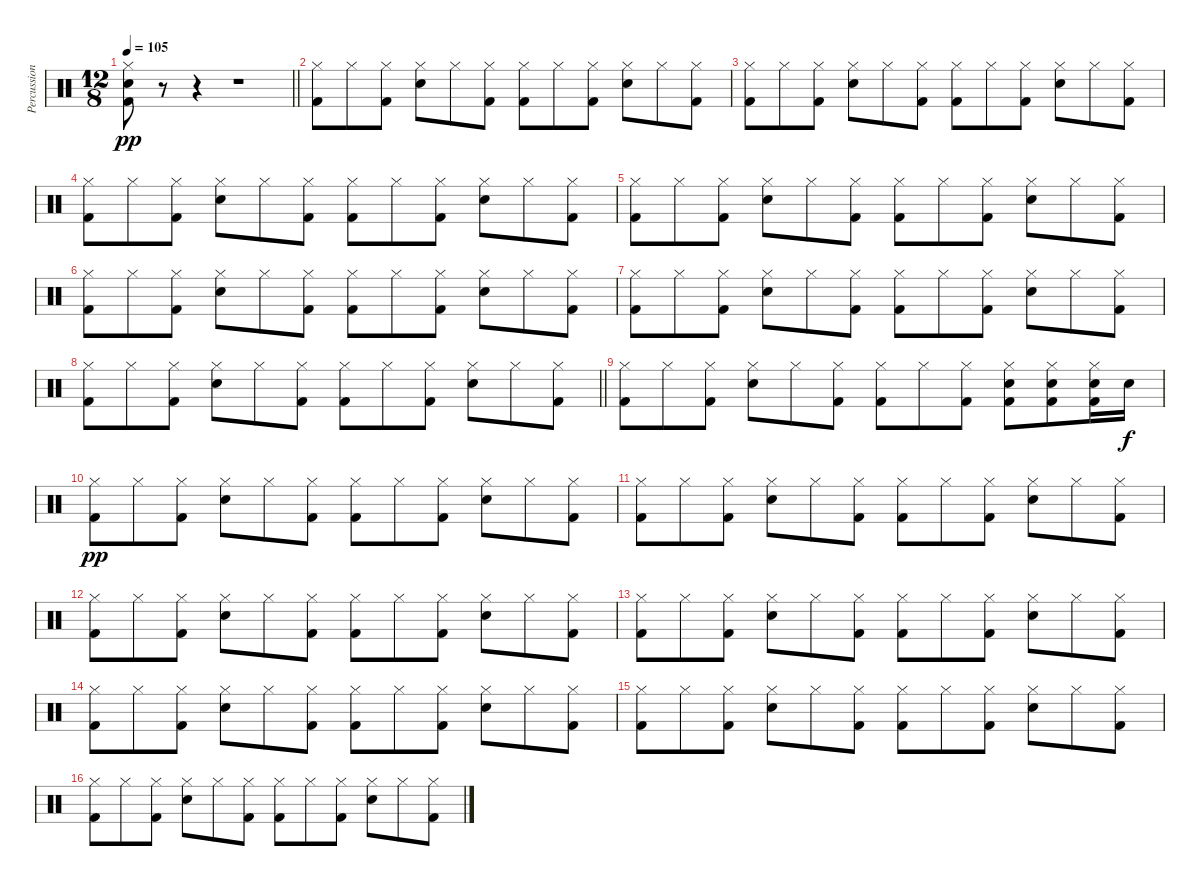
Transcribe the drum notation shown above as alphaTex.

\track ("Percussion" "Percussion") {instrument percussion}
\staff {score}
\articulation defaults
\ts (12 8)
\tempo 105
\clef neutral
\barLineRight lightlight
\ks c
("Hi-Hat (closed)" "Snare (hit) 2" "Kick (hit) 2").8{dy pp} r.8 r.4 r.1 |
("Hi-Hat (closed)" "Kick (hit) 2").8 "Hi-Hat (closed)".8 ("Hi-Hat (closed)" "Kick (hit) 2").8 ("Hi-Hat (closed)" "Snare (hit) 2").8 "Hi-Hat (closed)".8 ("Hi-Hat (closed)" "Kick (hit) 2").8 ("Hi-Hat (closed)" "Kick (hit) 2").8 "Hi-Hat (closed)".8 ("Hi-Hat (closed)" "Kick (hit) 2").8 ("Hi-Hat (closed)" "Snare (hit) 2").8 "Hi-Hat (closed)".8 ("Hi-Hat (closed)" "Kick (hit) 2").8 |
("Hi-Hat (closed)" "Kick (hit) 2").8 "Hi-Hat (closed)".8 ("Hi-Hat (closed)" "Kick (hit) 2").8 ("Hi-Hat (closed)" "Snare (hit) 2").8 "Hi-Hat (closed)".8 ("Hi-Hat (closed)" "Kick (hit) 2").8 ("Hi-Hat (closed)" "Kick (hit) 2").8 "Hi-Hat (closed)".8 ("Hi-Hat (closed)" "Kick (hit) 2").8 ("Hi-Hat (closed)" "Snare (hit) 2").8 "Hi-Hat (closed)".8 ("Hi-Hat (closed)" "Kick (hit) 2").8 |
("Hi-Hat (closed)" "Kick (hit) 2").8 "Hi-Hat (closed)".8 ("Hi-Hat (closed)" "Kick (hit) 2").8 ("Hi-Hat (closed)" "Snare (hit) 2").8 "Hi-Hat (closed)".8 ("Hi-Hat (closed)" "Kick (hit) 2").8 ("Hi-Hat (closed)" "Kick (hit) 2").8 "Hi-Hat (closed)".8 ("Hi-Hat (closed)" "Kick (hit) 2").8 ("Hi-Hat (closed)" "Snare (hit) 2").8 "Hi-Hat (closed)".8 ("Hi-Hat (closed)" "Kick (hit) 2").8 |
("Hi-Hat (closed)" "Kick (hit) 2").8 "Hi-Hat (closed)".8 ("Hi-Hat (closed)" "Kick (hit) 2").8 ("Hi-Hat (closed)" "Snare (hit) 2").8 "Hi-Hat (closed)".8 ("Hi-Hat (closed)" "Kick (hit) 2").8 ("Hi-Hat (closed)" "Kick (hit) 2").8 "Hi-Hat (closed)".8 ("Hi-Hat (closed)" "Kick (hit) 2").8 ("Hi-Hat (closed)" "Snare (hit) 2").8 "Hi-Hat (closed)".8 ("Hi-Hat (closed)" "Kick (hit) 2").8 |
("Hi-Hat (closed)" "Kick (hit) 2").8 "Hi-Hat (closed)".8 ("Hi-Hat (closed)" "Kick (hit) 2").8 ("Hi-Hat (closed)" "Snare (hit) 2").8 "Hi-Hat (closed)".8 ("Hi-Hat (closed)" "Kick (hit) 2").8 ("Hi-Hat (closed)" "Kick (hit) 2").8 "Hi-Hat (closed)".8 ("Hi-Hat (closed)" "Kick (hit) 2").8 ("Hi-Hat (closed)" "Snare (hit) 2").8 "Hi-Hat (closed)".8 ("Hi-Hat (closed)" "Kick (hit) 2").8 |
("Hi-Hat (closed)" "Kick (hit) 2").8 "Hi-Hat (closed)".8 ("Hi-Hat (closed)" "Kick (hit) 2").8 ("Hi-Hat (closed)" "Snare (hit) 2").8 "Hi-Hat (closed)".8 ("Hi-Hat (closed)" "Kick (hit) 2").8 ("Hi-Hat (closed)" "Kick (hit) 2").8 "Hi-Hat (closed)".8 ("Hi-Hat (closed)" "Kick (hit) 2").8 ("Hi-Hat (closed)" "Snare (hit) 2").8 "Hi-Hat (closed)".8 ("Hi-Hat (closed)" "Kick (hit) 2").8 |
\barLineRight lightlight
("Hi-Hat (closed)" "Kick (hit) 2").8 "Hi-Hat (closed)".8 ("Hi-Hat (closed)" "Kick (hit) 2").8 ("Hi-Hat (closed)" "Snare (hit) 2").8 "Hi-Hat (closed)".8 ("Hi-Hat (closed)" "Kick (hit) 2").8 ("Hi-Hat (closed)" "Kick (hit) 2").8 "Hi-Hat (closed)".8 ("Hi-Hat (closed)" "Kick (hit) 2").8 ("Hi-Hat (closed)" "Snare (hit) 2").8 "Hi-Hat (closed)".8 ("Hi-Hat (closed)" "Kick (hit) 2").8 |
("Hi-Hat (closed)" "Kick (hit) 2").8 "Hi-Hat (closed)".8 ("Hi-Hat (closed)" "Kick (hit) 2").8 ("Hi-Hat (closed)" "Snare (hit) 2").8 "Hi-Hat (closed)".8 ("Hi-Hat (closed)" "Kick (hit) 2").8 ("Hi-Hat (closed)" "Kick (hit) 2").8 "Hi-Hat (closed)".8 ("Hi-Hat (closed)" "Kick (hit) 2").8 ("Hi-Hat (closed)" "Snare (hit) 2" "Kick (hit) 2").8 ("Hi-Hat (closed)" "Snare (hit) 2" "Kick (hit) 2").8 ("Hi-Hat (closed)" "Snare (hit) 2" "Kick (hit) 2").16 "Snare (hit) 2".16{dy f} |
("Hi-Hat (closed)" "Kick (hit) 2").8{dy pp} "Hi-Hat (closed)".8 ("Hi-Hat (closed)" "Kick (hit) 2").8 ("Hi-Hat (closed)" "Snare (hit) 2").8 "Hi-Hat (closed)".8 ("Hi-Hat (closed)" "Kick (hit) 2").8 ("Hi-Hat (closed)" "Kick (hit) 2").8 "Hi-Hat (closed)".8 ("Hi-Hat (closed)" "Kick (hit) 2").8 ("Hi-Hat (closed)" "Snare (hit) 2").8 "Hi-Hat (closed)".8 ("Hi-Hat (closed)" "Kick (hit) 2").8 |
("Hi-Hat (closed)" "Kick (hit) 2").8 "Hi-Hat (closed)".8 ("Hi-Hat (closed)" "Kick (hit) 2").8 ("Hi-Hat (closed)" "Snare (hit) 2").8 "Hi-Hat (closed)".8 ("Hi-Hat (closed)" "Kick (hit) 2").8 ("Hi-Hat (closed)" "Kick (hit) 2").8 "Hi-Hat (closed)".8 ("Hi-Hat (closed)" "Kick (hit) 2").8 ("Hi-Hat (closed)" "Snare (hit) 2").8 "Hi-Hat (closed)".8 ("Hi-Hat (closed)" "Kick (hit) 2").8 |
("Hi-Hat (closed)" "Kick (hit) 2").8 "Hi-Hat (closed)".8 ("Hi-Hat (closed)" "Kick (hit) 2").8 ("Hi-Hat (closed)" "Snare (hit) 2").8 "Hi-Hat (closed)".8 ("Hi-Hat (closed)" "Kick (hit) 2").8 ("Hi-Hat (closed)" "Kick (hit) 2").8 "Hi-Hat (closed)".8 ("Hi-Hat (closed)" "Kick (hit) 2").8 ("Hi-Hat (closed)" "Snare (hit) 2").8 "Hi-Hat (closed)".8 ("Hi-Hat (closed)" "Kick (hit) 2").8 |
("Hi-Hat (closed)" "Kick (hit) 2").8 "Hi-Hat (closed)".8 ("Hi-Hat (closed)" "Kick (hit) 2").8 ("Hi-Hat (closed)" "Snare (hit) 2").8 "Hi-Hat (closed)".8 ("Hi-Hat (closed)" "Kick (hit) 2").8 ("Hi-Hat (closed)" "Kick (hit) 2").8 "Hi-Hat (closed)".8 ("Hi-Hat (closed)" "Kick (hit) 2").8 ("Hi-Hat (closed)" "Snare (hit) 2").8 "Hi-Hat (closed)".8 ("Hi-Hat (closed)" "Kick (hit) 2").8 |
("Hi-Hat (closed)" "Kick (hit) 2").8 "Hi-Hat (closed)".8 ("Hi-Hat (closed)" "Kick (hit) 2").8 ("Hi-Hat (closed)" "Snare (hit) 2").8 "Hi-Hat (closed)".8 ("Hi-Hat (closed)" "Kick (hit) 2").8 ("Hi-Hat (closed)" "Kick (hit) 2").8 "Hi-Hat (closed)".8 ("Hi-Hat (closed)" "Kick (hit) 2").8 ("Hi-Hat (closed)" "Snare (hit) 2").8 "Hi-Hat (closed)".8 ("Hi-Hat (closed)" "Kick (hit) 2").8 |
("Hi-Hat (closed)" "Kick (hit) 2").8 "Hi-Hat (closed)".8 ("Hi-Hat (closed)" "Kick (hit) 2").8 ("Hi-Hat (closed)" "Snare (hit) 2").8 "Hi-Hat (closed)".8 ("Hi-Hat (closed)" "Kick (hit) 2").8 ("Hi-Hat (closed)" "Kick (hit) 2").8 "Hi-Hat (closed)".8 ("Hi-Hat (closed)" "Kick (hit) 2").8 ("Hi-Hat (closed)" "Snare (hit) 2").8 "Hi-Hat (closed)".8 ("Hi-Hat (closed)" "Kick (hit) 2").8 |
("Hi-Hat (closed)" "Kick (hit) 2").8 "Hi-Hat (closed)".8 ("Hi-Hat (closed)" "Kick (hit) 2").8 ("Hi-Hat (closed)" "Snare (hit) 2").8 "Hi-Hat (closed)".8 ("Hi-Hat (closed)" "Kick (hit) 2").8 ("Hi-Hat (closed)" "Kick (hit) 2").8 "Hi-Hat (closed)".8 ("Hi-Hat (closed)" "Kick (hit) 2").8 ("Hi-Hat (closed)" "Snare (hit) 2").8 "Hi-Hat (closed)".8 ("Hi-Hat (closed)" "Kick (hit) 2").8
